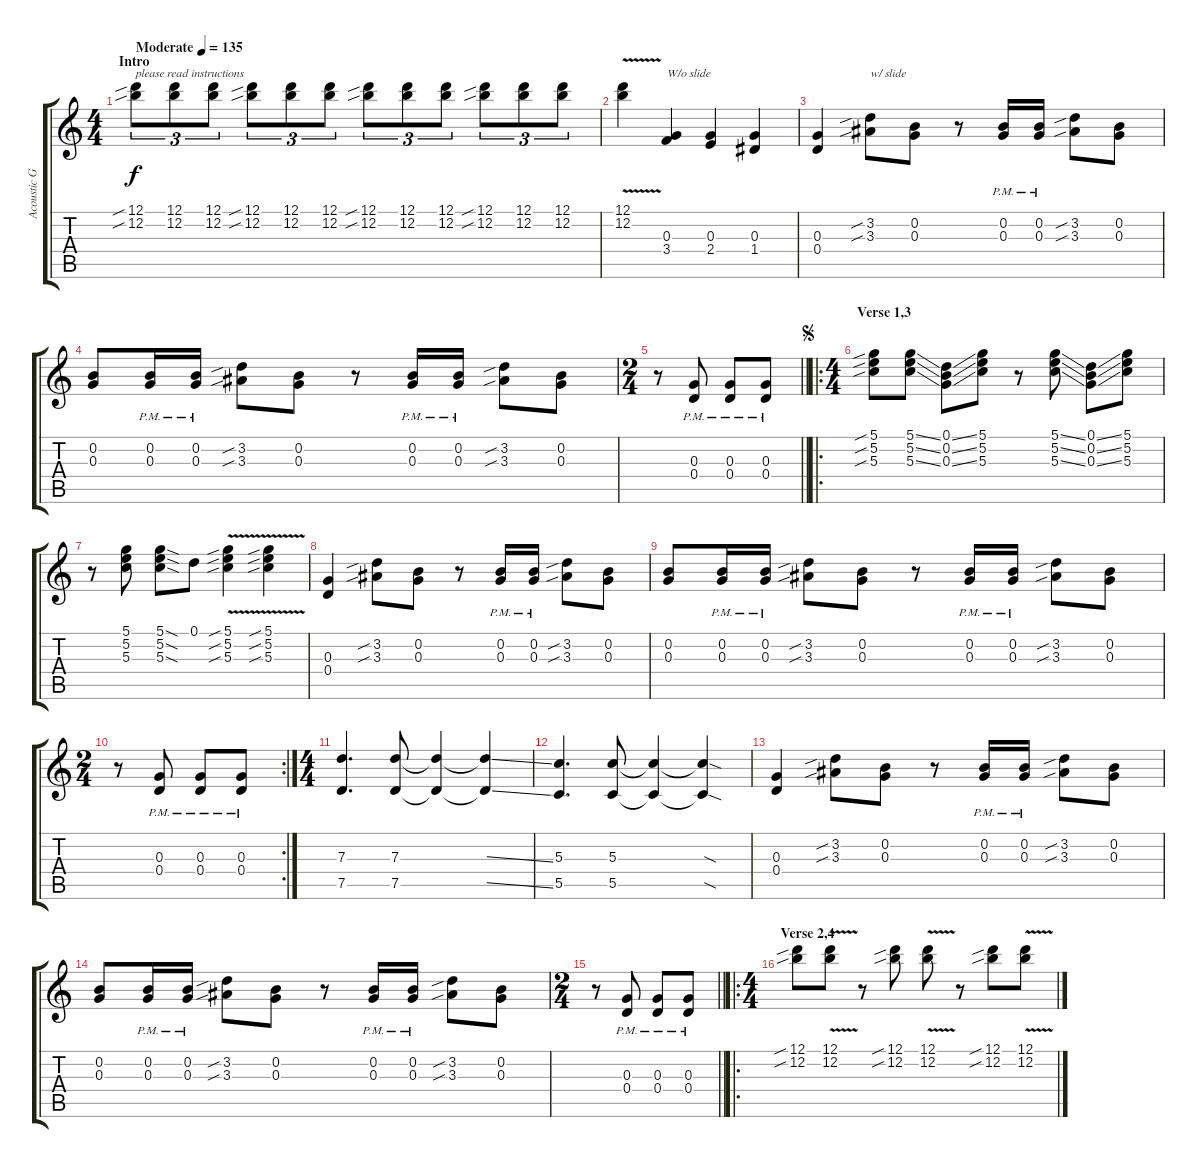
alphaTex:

\track ("Acoustic Guitar" "Acoustic G") {instrument acousticguitarsteel}
\staff {score tabs}
\tuning (D4 B3 G3 D3 G2 D2) {hide}
\ts (4 4)
\section ("" "Intro")
\tempo (135 "Moderate")
\clef g2
\ks c
(12.1{sib} 12.2{sib}).8{tu (3 2) txt "please read instructions" dy f instrument acousticguitarsteel} (12.1 12.2).8{tu (3 2)} (12.1 12.2).8{tu (3 2)} (12.1{sib} 12.2{sib}).8{tu (3 2)} (12.1 12.2).8{tu (3 2)} (12.1 12.2).8{tu (3 2)} (12.1{sib} 12.2{sib}).8{tu (3 2)} (12.1 12.2).8{tu (3 2)} (12.1 12.2).8{tu (3 2)} (12.1{sib} 12.2{sib}).8{tu (3 2)} (12.1 12.2).8{tu (3 2)} (12.1 12.2).8{tu (3 2)} |
(12.1{v} 12.2).4 (0.3 3.4).4{txt "W/o slide"} (0.3 2.4).4 (0.3 1.4).4 |
(0.3 0.4).4 (3.2{sib} 3.3{sib}).8{txt "w/ slide"} (0.2 0.3).8 r.8 (0.2{pm} 0.3).16 (0.2{pm} 0.3).16 (3.2{sib} 3.3{sib}).8 (0.2 0.3).8 |
(0.2 0.3).8 (0.2{pm} 0.3{pm}).16 (0.2{pm} 0.3{pm}).16 (3.2{sib} 3.3{sib}).8 (0.2 0.3).8 r.8 (0.2{pm} 0.3).16 (0.2{pm} 0.3).16 (3.2{sib} 3.3{sib}).8 (0.2 0.3).8 |
\ts (2 4)
\barLineRight lightlight
r.8 (0.3{pm} 0.4).8 (0.3{pm} 0.4).8 (0.3{pm} 0.4).8 |
\ro
\ts (4 4)
\section ("" "Verse 1,3")
\jump segno
(5.1{sib} 5.2{sib} 5.3{sib}).8 (5.1{ss} 5.2{ss} 5.3{ss}).8 (0.1{ss} 0.2{ss} 0.3{ss}).8 (5.1 5.2 5.3).8 r.8 (5.1{ss} 5.2{ss} 5.3{ss}).8 (0.1{ss} 0.2{ss} 0.3{ss}).8 (5.1 5.2 5.3).8 |
r.8 (5.1 5.2 5.3).8 (5.1{sod} 5.2{sod} 5.3{sod}).8 0.1.8 (5.1{v sib} 5.2{sib} 5.3{sib}).4 (5.1{v sib} 5.2{sib} 5.3{sib}).4 |
(0.3 0.4).4 (3.2{sib} 3.3{sib}).8 (0.2 0.3).8 r.8 (0.2{pm} 0.3).16 (0.2{pm} 0.3).16 (3.2{sib} 3.3{sib}).8 (0.2 0.3).8 |
(0.2 0.3).8 (0.2{pm} 0.3{pm}).16 (0.2{pm} 0.3{pm}).16 (3.2{sib} 3.3{sib}).8 (0.2 0.3).8 r.8 (0.2{pm} 0.3).16 (0.2{pm} 0.3).16 (3.2{sib} 3.3{sib}).8 (0.2 0.3).8 |
\rc 2
\ts (2 4)
r.8 (0.3{pm} 0.4).8 (0.3{pm} 0.4).8 (0.3{pm} 0.4).8 |
\ts (4 4)
(7.3 7.5).4{d} (7.3 7.5).8 (7.3{t} 7.5{t}).4 (7.3{ss t} 7.5{ss t}).4 |
(5.3 5.5).4{d} (5.3 5.5).8 (5.3{t} 5.5{t}).4 (5.3{sod t} 5.5{sod t}).4 |
(0.3 0.4).4 (3.2{sib} 3.3{sib}).8 (0.2 0.3).8 r.8 (0.2{pm} 0.3).16 (0.2{pm} 0.3).16 (3.2{sib} 3.3{sib}).8 (0.2 0.3).8 |
(0.2 0.3).8 (0.2{pm} 0.3{pm}).16 (0.2{pm} 0.3{pm}).16 (3.2{sib} 3.3{sib}).8 (0.2 0.3).8 r.8 (0.2{pm} 0.3).16 (0.2{pm} 0.3).16 (3.2{sib} 3.3{sib}).8 (0.2 0.3).8 |
\ts (2 4)
\barLineRight lightlight
r.8 (0.3{pm} 0.4).8 (0.3{pm} 0.4).8 (0.3{pm} 0.4).8 |
\ro
\ts (4 4)
\section ("" "Verse 2,4")
(12.1{sib} 12.2{sib}).8 (12.1 12.2{v}).8 r.8 (12.1{sib} 12.2{sib}).8 (12.1 12.2{v}).8 r.8 (12.1{sib} 12.2{sib}).8 (12.1 12.2{v}).8
